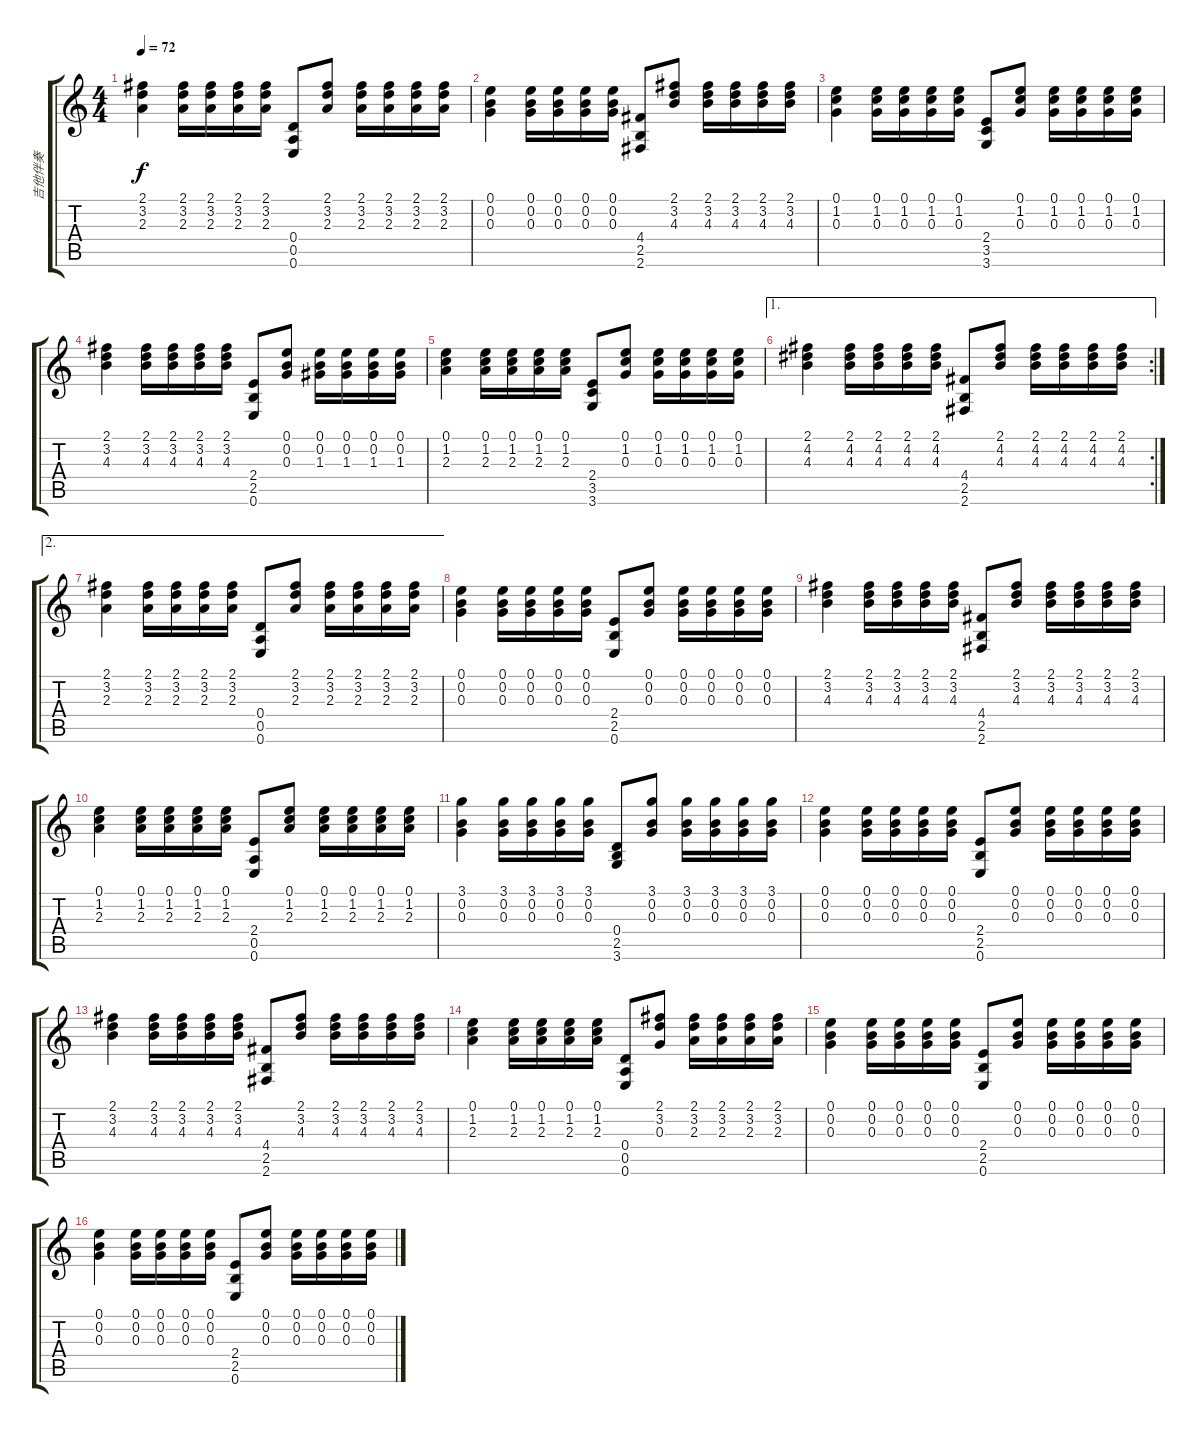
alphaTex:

\track ("吉他伴奏" "吉他伴奏") {instrument acousticguitarnylon}
\staff {score tabs}
\tuning (E4 B3 G3 D3 A2 E2) {hide}
\ts (4 4)
\tempo 72
\clef g2
\ks c
(2.1 3.2 2.3).4{dy f} (2.1 3.2 2.3).16 (2.1 3.2 2.3).16 (2.1 3.2 2.3).16 (2.1 3.2 2.3).16 (0.4 0.5 0.6).8 (2.1 3.2 2.3).8 (2.1 3.2 2.3).16 (2.1 3.2 2.3).16 (2.1 3.2 2.3).16 (2.1 3.2 2.3).16 |
(0.1 0.2 0.3).4 (0.1 0.2 0.3).16 (0.1 0.2 0.3).16 (0.1 0.2 0.3).16 (0.1 0.2 0.3).16 (4.4 2.5 2.6).8 (2.1 3.2 4.3).8 (2.1 3.2 4.3).16 (2.1 3.2 4.3).16 (2.1 3.2 4.3).16 (2.1 3.2 4.3).16 |
(0.1 1.2 0.3).4 (0.1 1.2 0.3).16 (0.1 1.2 0.3).16 (0.1 1.2 0.3).16 (0.1 1.2 0.3).16 (2.4 3.5 3.6).8 (0.1 1.2 0.3).8 (0.1 1.2 0.3).16 (0.1 1.2 0.3).16 (0.1 1.2 0.3).16 (0.1 1.2 0.3).16 |
(2.1 3.2 4.3).4 (2.1 3.2 4.3).16 (2.1 3.2 4.3).16 (2.1 3.2 4.3).16 (2.1 3.2 4.3).16 (2.4 2.5 0.6).8 (0.1 0.2 0.3).8 (0.1 0.2 1.3).16 (0.1 0.2 1.3).16 (0.1 0.2 1.3).16 (0.1 0.2 1.3).16 |
(0.1 1.2 2.3).4 (0.1 1.2 2.3).16 (0.1 1.2 2.3).16 (0.1 1.2 2.3).16 (0.1 1.2 2.3).16 (2.4 3.5 3.6).8 (0.1 1.2 0.3).8 (0.1 1.2 0.3).16 (0.1 1.2 0.3).16 (0.1 1.2 0.3).16 (0.1 1.2 0.3).16 |
\ae 1
\rc 2
(2.1 4.2 4.3).4 (2.1 4.2 4.3).16 (2.1 4.2 4.3).16 (2.1 4.2 4.3).16 (2.1 4.2 4.3).16 (4.4 2.5 2.6).8 (2.1 4.2 4.3).8 (2.1 4.2 4.3).16 (2.1 4.2 4.3).16 (2.1 4.2 4.3).16 (2.1 4.2 4.3).16 |
\ae 2
(2.1 3.2 2.3).4 (2.1 3.2 2.3).16 (2.1 3.2 2.3).16 (2.1 3.2 2.3).16 (2.1 3.2 2.3).16 (0.4 0.5 0.6).8 (2.1 3.2 2.3).8 (2.1 3.2 2.3).16 (2.1 3.2 2.3).16 (2.1 3.2 2.3).16 (2.1 3.2 2.3).16 |
(0.1 0.2 0.3).4 (0.1 0.2 0.3).16 (0.1 0.2 0.3).16 (0.1 0.2 0.3).16 (0.1 0.2 0.3).16 (2.4 2.5 0.6).8 (0.1 0.2 0.3).8 (0.1 0.2 0.3).16 (0.1 0.2 0.3).16 (0.1 0.2 0.3).16 (0.1 0.2 0.3).16 |
(2.1 3.2 4.3).4 (2.1 3.2 4.3).16 (2.1 3.2 4.3).16 (2.1 3.2 4.3).16 (2.1 3.2 4.3).16 (4.4 2.5 2.6).8 (2.1 3.2 4.3).8 (2.1 3.2 4.3).16 (2.1 3.2 4.3).16 (2.1 3.2 4.3).16 (2.1 3.2 4.3).16 |
(0.1 1.2 2.3).4 (0.1 1.2 2.3).16 (0.1 1.2 2.3).16 (0.1 1.2 2.3).16 (0.1 1.2 2.3).16 (2.4 0.5 0.6).8 (0.1 1.2 2.3).8 (0.1 1.2 2.3).16 (0.1 1.2 2.3).16 (0.1 1.2 2.3).16 (0.1 1.2 2.3).16 |
(3.1 0.2 0.3).4 (3.1 0.2 0.3).16 (3.1 0.2 0.3).16 (3.1 0.2 0.3).16 (3.1 0.2 0.3).16 (0.4 2.5 3.6).8 (3.1 0.2 0.3).8 (3.1 0.2 0.3).16 (3.1 0.2 0.3).16 (3.1 0.2 0.3).16 (3.1 0.2 0.3).16 |
(0.1 0.2 0.3).4 (0.1 0.2 0.3).16 (0.1 0.2 0.3).16 (0.1 0.2 0.3).16 (0.1 0.2 0.3).16 (2.4 2.5 0.6).8 (0.1 0.2 0.3).8 (0.1 0.2 0.3).16 (0.1 0.2 0.3).16 (0.1 0.2 0.3).16 (0.1 0.2 0.3).16 |
(2.1 3.2 4.3).4 (2.1 3.2 4.3).16 (2.1 3.2 4.3).16 (2.1 3.2 4.3).16 (2.1 3.2 4.3).16 (4.4 2.5 2.6).8 (2.1 3.2 4.3).8 (2.1 3.2 4.3).16 (2.1 3.2 4.3).16 (2.1 3.2 4.3).16 (2.1 3.2 4.3).16 |
(0.1 1.2 2.3).4 (0.1 1.2 2.3).16 (0.1 1.2 2.3).16 (0.1 1.2 2.3).16 (0.1 1.2 2.3).16 (0.4 0.5 0.6).8 (2.1 3.2 0.3).8 (2.1 3.2 2.3).16 (2.1 3.2 2.3).16 (2.1 3.2 2.3).16 (2.1 3.2 2.3).16 |
(0.1 0.2 0.3).4 (0.1 0.2 0.3).16 (0.1 0.2 0.3).16 (0.1 0.2 0.3).16 (0.1 0.2 0.3).16 (2.4 2.5 0.6).8 (0.1 0.2 0.3).8 (0.1 0.2 0.3).16 (0.1 0.2 0.3).16 (0.1 0.2 0.3).16 (0.1 0.2 0.3).16 |
(0.1 0.2 0.3).4 (0.1 0.2 0.3).16 (0.1 0.2 0.3).16 (0.1 0.2 0.3).16 (0.1 0.2 0.3).16 (2.4 2.5 0.6).8 (0.1 0.2 0.3).8 (0.1 0.2 0.3).16 (0.1 0.2 0.3).16 (0.1 0.2 0.3).16 (0.1 0.2 0.3).16
